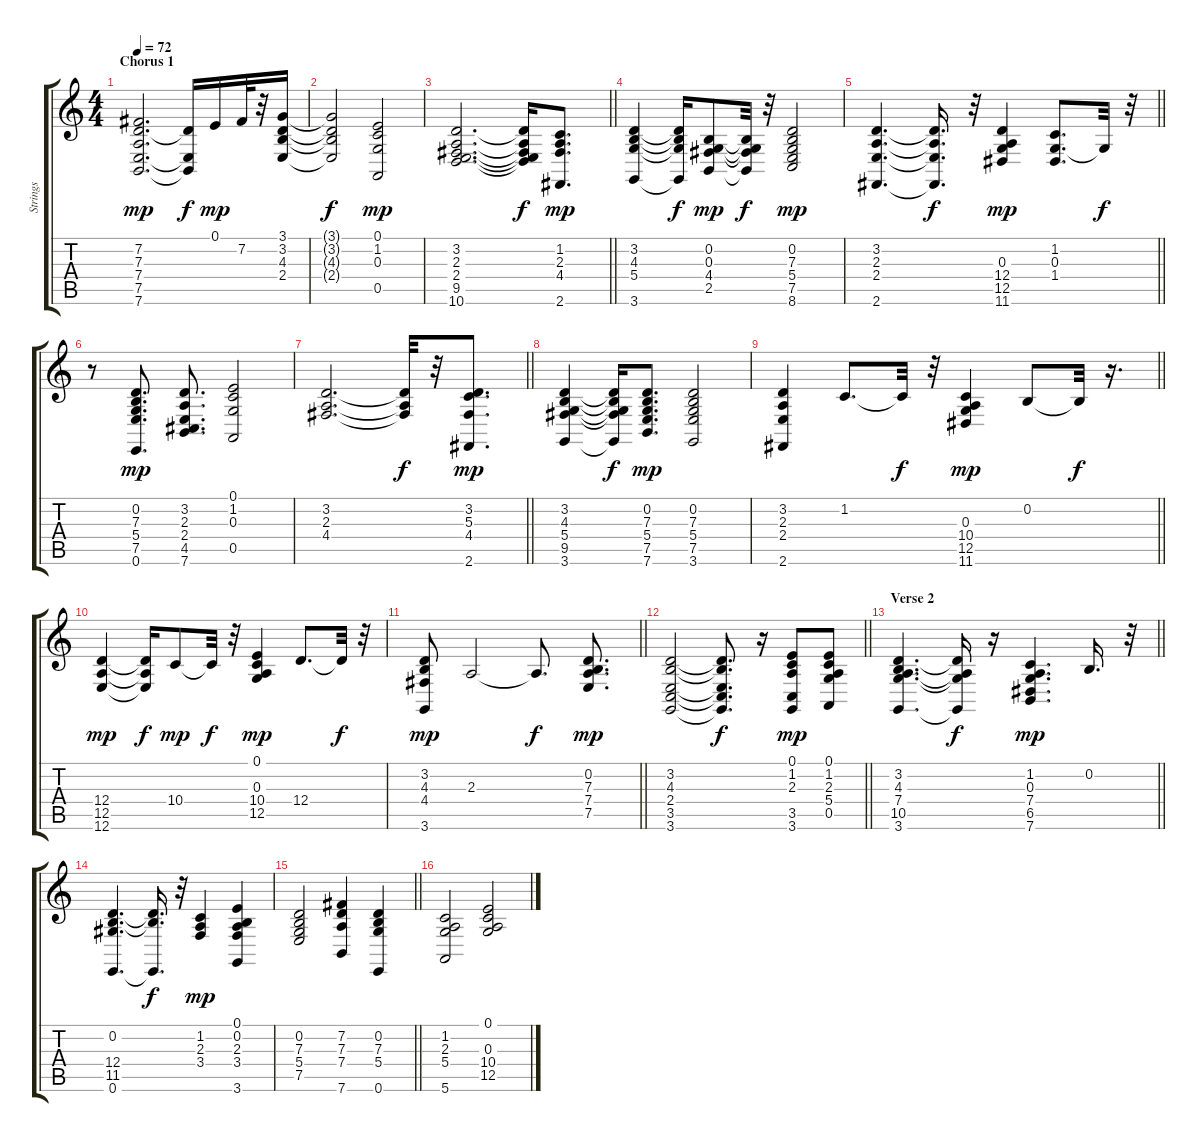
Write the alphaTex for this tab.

\track ("Strings" "Strings") {instrument stringensemble2}
\staff {score tabs}
\tuning (E4 B3 G3 D3 A2 E2) {hide}
\ts (4 4)
\section ("" "Chorus 1")
\tempo 72
\clef g2
\ks c
(7.2 7.3 7.4 7.5 7.6).2{d dy mp} (7.3{t} 7.5{t} 7.6{t}).16{dy f} 0.1.16{dy mp} 7.2.32 r.32 (3.1 3.2 4.3 2.4).16 |
(3.1{t} 3.2{t} 4.3{t} 2.4{t}).2{dy f} (0.1 1.2 0.3 0.5).2{dy mp} |
\barLineRight lightlight
(3.2 2.3 2.4 9.5 10.6).2{d} (3.2{t} 2.3{t} 2.4{t} 9.5{t} 10.6{t}).16{dy f} (1.2 2.3 4.4 2.6).8{d dy mp} |
(3.2 4.3 5.4 3.6).4 (3.2{t} 4.3{t} 5.4{t} 3.6{t}).16{dy f} (0.2 0.3 4.4 2.5).8{dy mp} (0.2{t} 0.3{t} 4.4{t} 2.5{t}).32{dy f} r.32 (0.2 7.3 5.4 7.5 8.6).2{dy mp} |
\barLineRight lightlight
(3.2 2.3 2.4 2.6).4{d} (3.2{t} 2.3{t} 2.4{t} 2.6{t}).16{d dy f} r.32 (0.3 12.4 12.5 11.6).4{dy mp} (1.2 0.3 1.4).8{d} 0.3{t}.32{dy f} r.32 |
r.8 (0.2 7.3 5.4 7.5 0.6).8{d dy mp} (3.2 2.3 2.4 4.5 7.6).8{d} (0.1 1.2 0.3 0.5).2 |
\barLineRight lightlight
(3.2 2.3 4.4).2{d} (3.2{t} 2.3{t} 4.4{t}).32{dy f} r.32 (3.2 5.3 4.4 2.6).8{d dy mp} |
(3.2 4.3 5.4 9.5 3.6).4 (3.2{t} 4.3{t} 5.4{t} 9.5{t} 3.6{t}).16{dy f} (0.2 7.3 5.4 7.5 7.6).8{d dy mp} (0.2 7.3 5.4 7.5 3.6).2 |
\barLineRight lightlight
(3.2 2.3 2.4 2.6).4 1.2.8{d} 1.2{t}.32{dy f} r.32 (0.3 10.4 12.5 11.6).4{dy mp} 0.2.8 0.2{t}.32{dy f} r.16{d} |
(12.4 12.5 12.6).4{dy mp} (12.4{t} 12.5{t} 12.6{t}).16{dy f} 10.4.8{dy mp} 10.4{t}.32{dy f} r.32 (0.1 0.3 10.4 12.5).4{dy mp} 12.4.8{d} 12.4{t}.32{dy f} r.32 |
\barLineRight lightlight
(3.2 4.3 4.4 3.6).8{dy mp} 2.3.2 2.3{t}.8{d dy f} (0.2 7.3 7.4 7.5).8{d dy mp} |
\barLineRight lightlight
(3.2 4.3 2.4 3.5 3.6).2 (3.2{t} 4.3{t} 2.4{t} 3.5{t} 3.6{t}).8{d dy f} r.16 (0.1 1.2 2.3 3.5 3.6).8{dy mp} (0.1 1.2 2.3 5.4 0.5).8 |
\section ("" "Verse 2")
\barLineRight lightlight
(3.2 4.3 7.4 10.5 3.6).4{d} (3.2{t} 7.4{t} 10.5{t} 3.6{t}).16{dy f} r.16 (1.2 0.3 7.4 6.5 7.6).4{d dy mp} 0.2.16{d} r.32 |
(0.2 12.4 11.5 0.6).4{d} (0.2{t} 12.4{t} 0.6{t}).16{d dy f} r.32 (1.2 2.3 3.4).4{dy mp} (0.1 0.2 2.3 3.4 3.6).4 |
\barLineRight lightlight
(0.2 7.3 5.4 7.5).2 (7.2 7.3 7.4 7.6).4 (0.2 7.3 5.4 0.6).4 |
(1.2 2.3 5.4 5.6).2 (0.1 0.3 10.4 12.5).2
